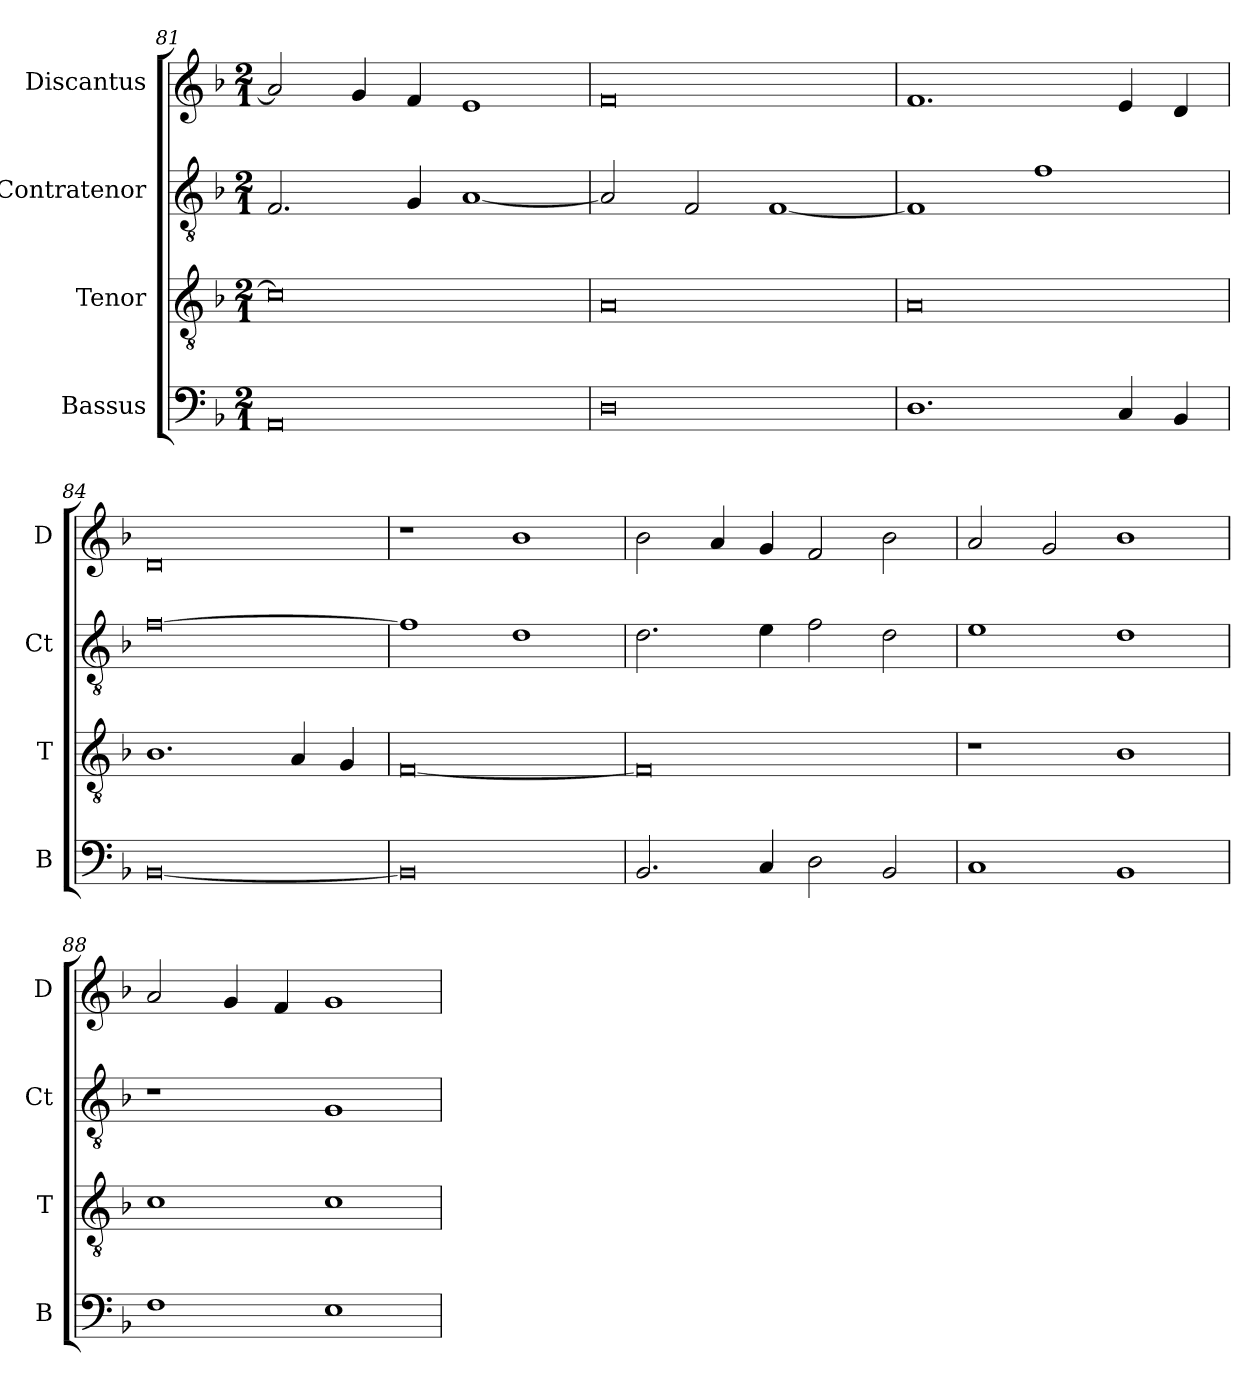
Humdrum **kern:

**kern	**kern	**kern	**kern
*part4	*part3	*part2	*part1
*staff4	*staff3	*staff2	*staff1
*I"Bassus	*I"Tenor	*I"Contratenor	*I"Discantus
*I'B	*I'T	*I'Ct	*I'D
*clefF4	*clefGv2	*clefGv2	*clefG2
*k[b-]	*k[b-]	*k[b-]	*k[b-]
*M2/1	*M2/1	*M2/1	*M2/1
=81	=81	=81	=81
0AA	0c]	2.F/	2a/]
.	.	.	4g/
.	.	4G/	4f/
.	.	[1A	1e
=82	=82	=82	=82
0D	0A	2A/]	0f
.	.	2F/	.
.	.	[1F	.
=83	=83	=83	=83
1.D	0A	1F]	1.f
.	.	1f	.
4C/	.	.	4e/
4BB-/	.	.	4d/
=84	=84	=84	=84
[0BB-	1.B-	[0f	0d
.	4A/	.	.
.	4G/	.	.
=85	=85	=85	=85
0BB-]	[0F	1f]	1r
.	.	1d	1b-
=86	=86	=86	=86
2.BB-/	0F]	2.d\	2b-\
.	.	.	4a/
4C/	.	4e\	4g/
2D\	.	2f\	2f/
2BB-/	.	2d\	2b-\
=87	=87	=87	=87
1C	1r	1e	2a/
.	.	.	2g/
1BB-	1B-	1d	1b-
=88	=88	=88	=88
1F	1c	1r	2a/
.	.	.	4g/
.	.	.	4f/
1E	1c	1G	1g
=	=	=	=
*-	*-	*-	*-
